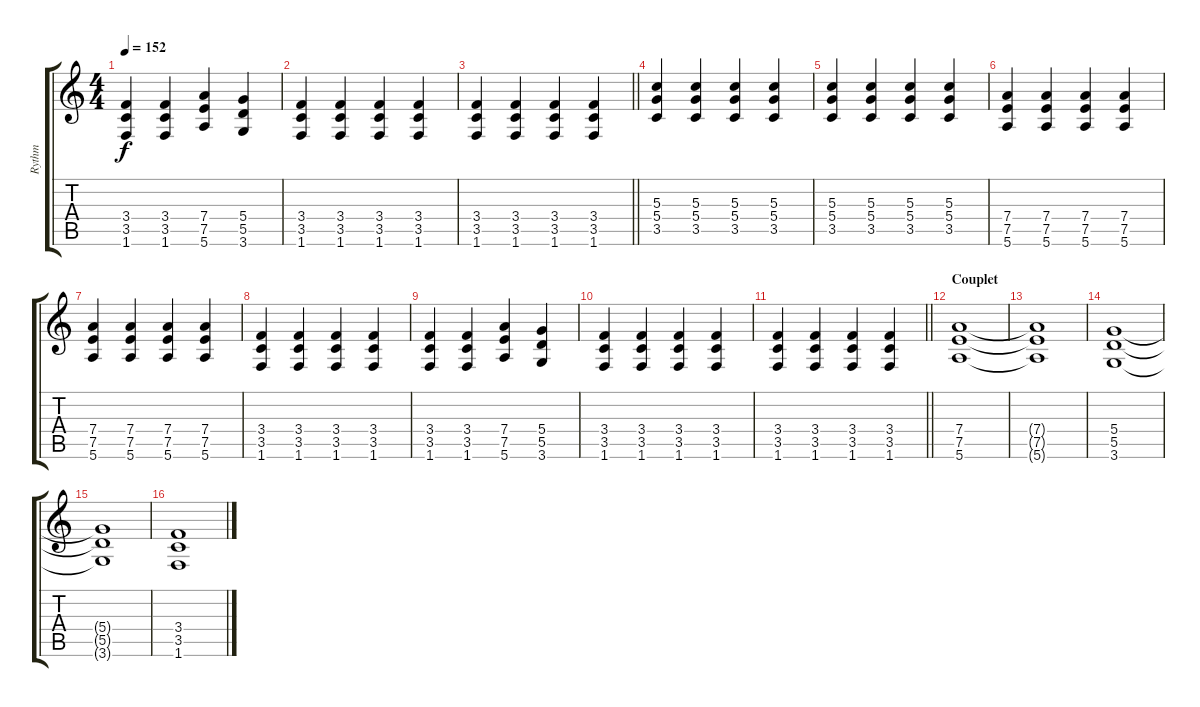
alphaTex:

\track ("Rythm" "Rythm") {instrument overdrivenguitar}
\staff {score tabs}
\tuning (E4 B3 G3 D3 A2 E2) {hide}
\ts (4 4)
\tempo 152
\clef g2
\ks c
(3.4 3.5 1.6).4{dy f} (3.4 3.5 1.6).4 (7.4 7.5 5.6).4 (5.4 5.5 3.6).4 |
(3.4 3.5 1.6).4 (3.4 3.5 1.6).4 (3.4 3.5 1.6).4 (3.4 3.5 1.6).4 |
\barLineRight lightlight
(3.4 3.5 1.6).4 (3.4 3.5 1.6).4 (3.4 3.5 1.6).4 (3.4 3.5 1.6).4 |
(5.3 5.4 3.5).4 (5.3 5.4 3.5).4 (5.3 5.4 3.5).4 (5.3 5.4 3.5).4 |
(5.3 5.4 3.5).4 (5.3 5.4 3.5).4 (5.3 5.4 3.5).4 (5.3 5.4 3.5).4 |
(7.4 7.5 5.6).4 (7.4 7.5 5.6).4 (7.4 7.5 5.6).4 (7.4 7.5 5.6).4 |
(7.4 7.5 5.6).4 (7.4 7.5 5.6).4 (7.4 7.5 5.6).4 (7.4 7.5 5.6).4 |
(3.4 3.5 1.6).4 (3.4 3.5 1.6).4 (3.4 3.5 1.6).4 (3.4 3.5 1.6).4 |
(3.4 3.5 1.6).4 (3.4 3.5 1.6).4 (7.4 7.5 5.6).4 (5.4 5.5 3.6).4 |
(3.4 3.5 1.6).4 (3.4 3.5 1.6).4 (3.4 3.5 1.6).4 (3.4 3.5 1.6).4 |
\barLineRight lightlight
(3.4 3.5 1.6).4 (3.4 3.5 1.6).4 (3.4 3.5 1.6).4 (3.4 3.5 1.6).4 |
\section ("" "Couplet")
(7.4 7.5 5.6).1 |
(7.4{t} 7.5{t} 5.6{t}).1 |
(5.4 5.5 3.6).1 |
(5.4{t} 5.5{t} 3.6{t}).1 |
(3.4 3.5 1.6).1
